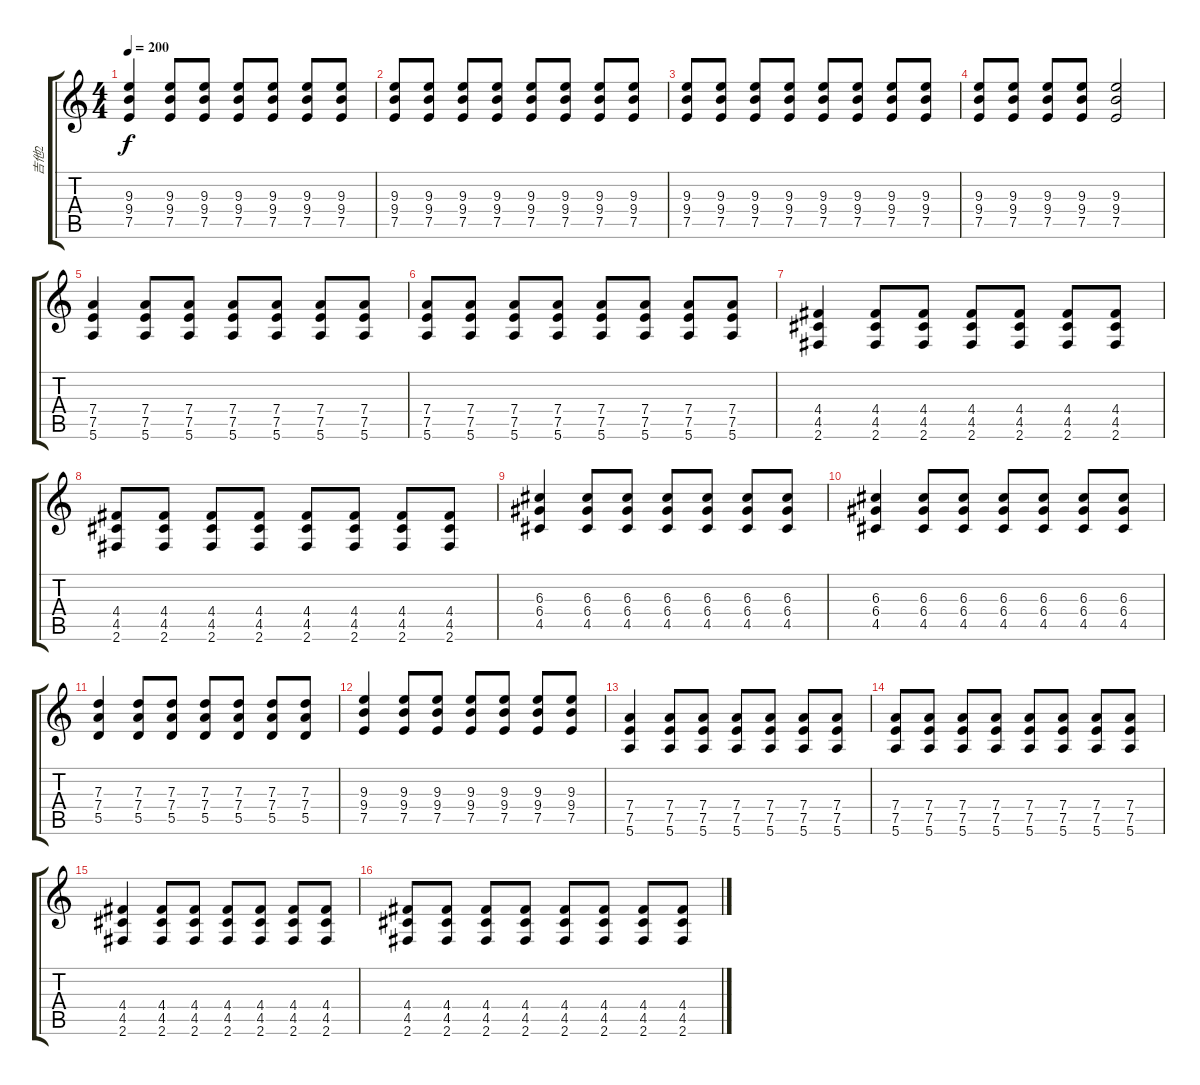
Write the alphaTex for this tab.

\track ("吉他2" "吉他2") {instrument overdrivenguitar}
\staff {score tabs}
\tuning (E4 B3 G3 D3 A2 E2) {hide}
\ts (4 4)
\tempo 200
\clef g2
\ks c
(9.3 9.4 7.5).4{dy f} (9.3 9.4 7.5).8 (9.3 9.4 7.5).8 (9.3 9.4 7.5).8 (9.3 9.4 7.5).8 (9.3 9.4 7.5).8 (9.3 9.4 7.5).8 |
(9.3 9.4 7.5).8 (9.3 9.4 7.5).8 (9.3 9.4 7.5).8 (9.3 9.4 7.5).8 (9.3 9.4 7.5).8 (9.3 9.4 7.5).8 (9.3 9.4 7.5).8 (9.3 9.4 7.5).8 |
(9.3 9.4 7.5).8 (9.3 9.4 7.5).8 (9.3 9.4 7.5).8 (9.3 9.4 7.5).8 (9.3 9.4 7.5).8 (9.3 9.4 7.5).8 (9.3 9.4 7.5).8 (9.3 9.4 7.5).8 |
(9.3 9.4 7.5).8 (9.3 9.4 7.5).8 (9.3 9.4 7.5).8 (9.3 9.4 7.5).8 (9.3 9.4 7.5).2 |
(7.4 7.5 5.6).4 (7.4 7.5 5.6).8 (7.4 7.5 5.6).8 (7.4 7.5 5.6).8 (7.4 7.5 5.6).8 (7.4 7.5 5.6).8 (7.4 7.5 5.6).8 |
(7.4 7.5 5.6).8 (7.4 7.5 5.6).8 (7.4 7.5 5.6).8 (7.4 7.5 5.6).8 (7.4 7.5 5.6).8 (7.4 7.5 5.6).8 (7.4 7.5 5.6).8 (7.4 7.5 5.6).8 |
(4.4 4.5 2.6).4 (4.4 4.5 2.6).8 (4.4 4.5 2.6).8 (4.4 4.5 2.6).8 (4.4 4.5 2.6).8 (4.4 4.5 2.6).8 (4.4 4.5 2.6).8 |
(4.4 4.5 2.6).8 (4.4 4.5 2.6).8 (4.4 4.5 2.6).8 (4.4 4.5 2.6).8 (4.4 4.5 2.6).8 (4.4 4.5 2.6).8 (4.4 4.5 2.6).8 (4.4 4.5 2.6).8 |
(6.3 6.4 4.5).4 (6.3 6.4 4.5).8 (6.3 6.4 4.5).8 (6.3 6.4 4.5).8 (6.3 6.4 4.5).8 (6.3 6.4 4.5).8 (6.3 6.4 4.5).8 |
(6.3 6.4 4.5).4 (6.3 6.4 4.5).8 (6.3 6.4 4.5).8 (6.3 6.4 4.5).8 (6.3 6.4 4.5).8 (6.3 6.4 4.5).8 (6.3 6.4 4.5).8 |
(7.3 7.4 5.5).4 (7.3 7.4 5.5).8 (7.3 7.4 5.5).8 (7.3 7.4 5.5).8 (7.3 7.4 5.5).8 (7.3 7.4 5.5).8 (7.3 7.4 5.5).8 |
(9.3 9.4 7.5).4 (9.3 9.4 7.5).8 (9.3 9.4 7.5).8 (9.3 9.4 7.5).8 (9.3 9.4 7.5).8 (9.3 9.4 7.5).8 (9.3 9.4 7.5).8 |
(7.4 7.5 5.6).4 (7.4 7.5 5.6).8 (7.4 7.5 5.6).8 (7.4 7.5 5.6).8 (7.4 7.5 5.6).8 (7.4 7.5 5.6).8 (7.4 7.5 5.6).8 |
(7.4 7.5 5.6).8 (7.4 7.5 5.6).8 (7.4 7.5 5.6).8 (7.4 7.5 5.6).8 (7.4 7.5 5.6).8 (7.4 7.5 5.6).8 (7.4 7.5 5.6).8 (7.4 7.5 5.6).8 |
(4.4 4.5 2.6).4 (4.4 4.5 2.6).8 (4.4 4.5 2.6).8 (4.4 4.5 2.6).8 (4.4 4.5 2.6).8 (4.4 4.5 2.6).8 (4.4 4.5 2.6).8 |
(4.4 4.5 2.6).8 (4.4 4.5 2.6).8 (4.4 4.5 2.6).8 (4.4 4.5 2.6).8 (4.4 4.5 2.6).8 (4.4 4.5 2.6).8 (4.4 4.5 2.6).8 (4.4 4.5 2.6).8
